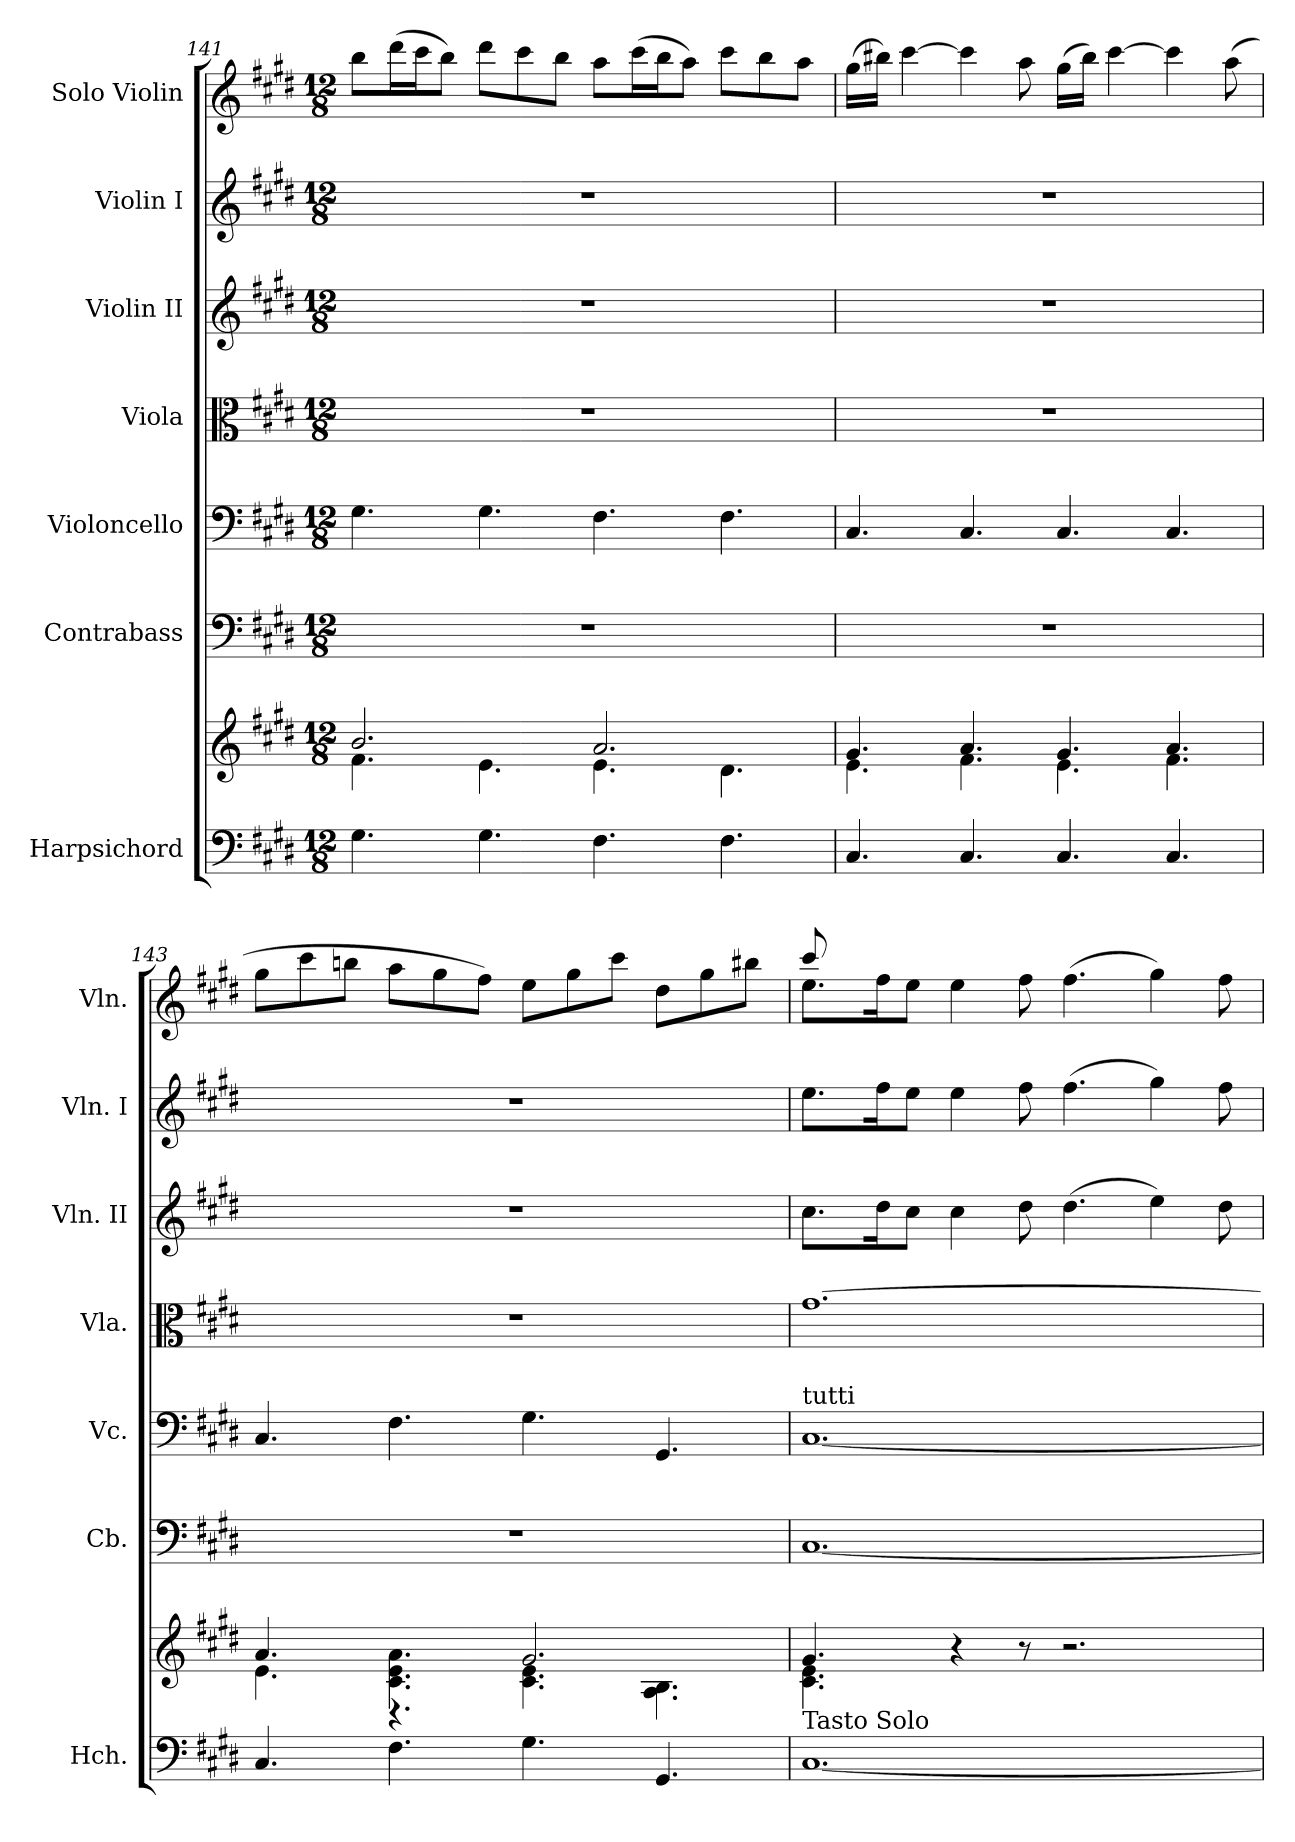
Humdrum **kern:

**kern	**kern	**kern	**kern	**kern	**kern	**kern	**kern
*part7	*part7	*part6	*part5	*part4	*part3	*part2	*part1
*staff8	*staff7	*staff6	*staff5	*staff4	*staff3	*staff2	*staff1
*I"Harpsichord	*	*I"Contrabass	*I"Violoncello	*I"Viola	*I"Violin II	*I"Violin I	*I"Solo Violin
*I'Hch.	*	*I'Cb.	*I'Vc.	*I'Vla.	*I'Vln. II	*I'Vln. I	*I'Vln.
!!LO:PB:g=z
*clefF4	*clefG2	*clefF4	*clefF4	*clefC3	*clefG2	*clefG2	*clefG2
*	*	*ITrd7c12	*	*	*	*	*
*k[f#c#g#d#]	*k[f#c#g#d#]	*k[f#c#g#d#]	*k[f#c#g#d#]	*k[f#c#g#d#]	*k[f#c#g#d#]	*k[f#c#g#d#]	*k[f#c#g#d#]
*M12/8	*M12/8	*M12/8	*M12/8	*M12/8	*M12/8	*M12/8	*M12/8
=141	=141	=141	=141	=141	=141	=141	=141
*	*^	*	*	*	*	*	*
4.G#\	4.f#\	2.b/	1.r	4.G#\	1.r	1.r	1.r	8bb\L
.	.	.	.	.	.	.	.	(>16ddd#\L
.	.	.	.	.	.	.	.	16ccc#\J
.	.	.	.	.	.	.	.	8bb\J)
4.G#\	4.e\	.	.	4.G#\	.	.	.	8ddd#\L
.	.	.	.	.	.	.	.	8ccc#\
.	.	.	.	.	.	.	.	8bb\J
4.F#\	4.e\	2.a/	.	4.F#\	.	.	.	8aa\L
.	.	.	.	.	.	.	.	(>16ccc#\L
.	.	.	.	.	.	.	.	16bb\J
.	.	.	.	.	.	.	.	8aa\J)
4.F#\	4.d#\	.	.	4.F#\	.	.	.	8ccc#\L
.	.	.	.	.	.	.	.	8bb\
.	.	.	.	.	.	.	.	8aa\J
=142	=142	=142	=142	=142	=142	=142	=142	=142
4.C#/	4.e\	4.g#/	1.r	4.C#/	1.r	1.r	1.r	(>16gg#\LL
.	.	.	.	.	.	.	.	16bb#X\JJ)
.	.	.	.	.	.	.	.	[4ccc#\
4.C#/	4.f#\	4.a/	.	4.C#/	.	.	.	4ccc#\]
.	.	.	.	.	.	.	.	8aa\
4.C#/	4.e\	4.g#/	.	4.C#/	.	.	.	(>16gg#\LL
.	.	.	.	.	.	.	.	16bb#\JJ)
.	.	.	.	.	.	.	.	[4ccc#\
4.C#/	4.f#\	4.a/	.	4.C#/	.	.	.	4ccc#\]
.	.	.	.	.	.	.	.	(>8aa\
!!LO:PB:g=z
=143	=143	=143	=143	=143	=143	=143	=143	=143
4.C#/	4.e\	4.a/	1.r	4.C#/	1.r	1.r	1.r	8gg#\L
.	.	.	.	.	.	.	.	8ccc#\
.	.	.	.	.	.	.	.	8bbn\J
4.F#\	4.c#\ 4.e\ 4.a\	4.r	.	4.F#\	.	.	.	8aa\L
.	.	.	.	.	.	.	.	8gg#\
.	.	.	.	.	.	.	.	8ff#\J)
4.G#\	4.c#\ 4.e\	2.g#/	.	4.G#\	.	.	.	8ee\L
.	.	.	.	.	.	.	.	8gg#\
.	.	.	.	.	.	.	.	8ccc#\J
4.GG#/	4.A\ 4.B\	.	.	4.GG#/	.	.	.	8dd#\L
.	.	.	.	.	.	.	.	8gg#\
.	.	.	.	.	.	.	.	8bb#X\J
=144	=144	=144	=144	=144	=144	=144	=144	=144
*	*	*	*	*	*	*	*	*^
!	!	!	!	!LO:TX:a:t=tutti	!	!	!	!	!
!LO:TX:a:t=Tasto Solo	!	!	!	!	!	!	!	!	!
[1.C#	4.c#\ 4.e\	4.g#/	[1.CC#	[1.C#	[1.g#	8.cc#\L	8.ee\L	8.ee\L	8ccc#/
.	.	.	.	.	.	.	.	.	1ryy
.	.	.	.	.	.	16dd#\K	16ff#\K	16ff#\K	.
.	.	.	.	.	.	8cc#\J	8ee\J	8ee\J	.
.	4r	1ryy	.	.	.	4cc#\	4ee\	4ee\	.
.	8r	.	.	.	.	8dd#\	8ff#\	8ff#\	.
.	2.r	.	.	.	.	(>4.dd#\	(>4.ff#\	(<4.ff#\	.
.	.	.	.	.	.	4ee\)	4gg#\)	4gg#\)	4.ryy
.	.	8ryy	.	.	.	8dd#\	8ff#\	8ff#\	.
*	*v	*v	*	*	*	*	*	*v	*v
=	=	=	=	=	=	=	=
*-	*-	*-	*-	*-	*-	*-	*-
